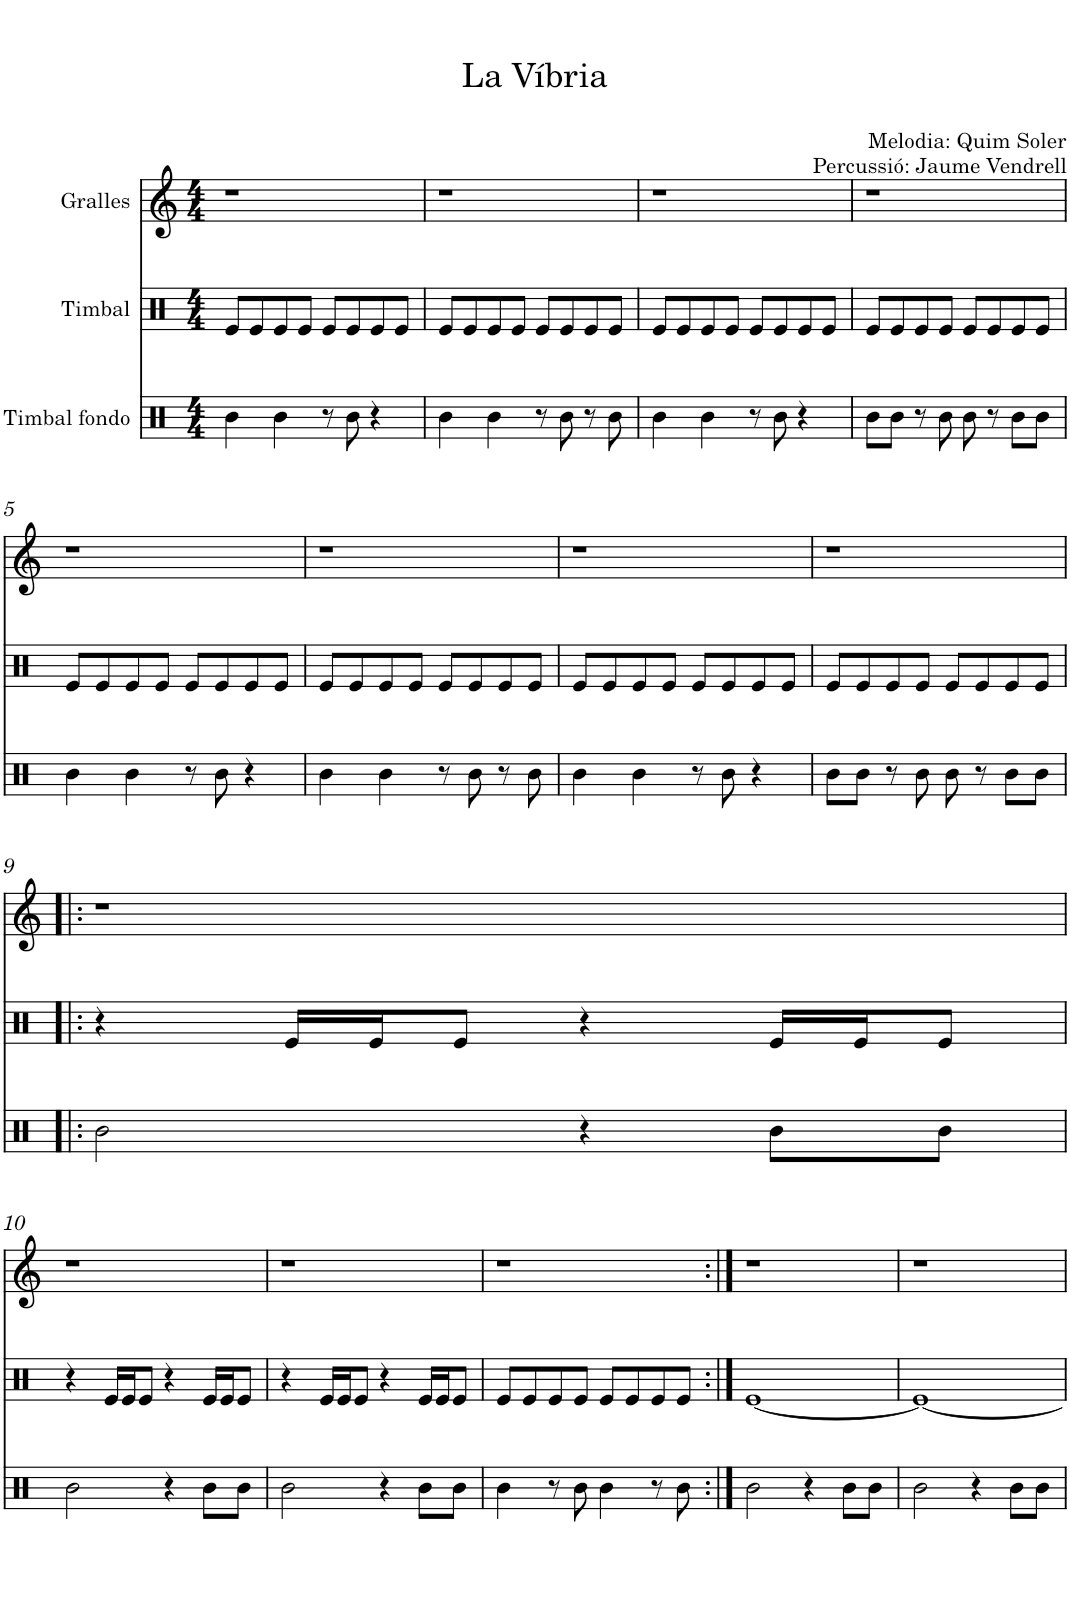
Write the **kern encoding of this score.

**kern	**kern	**kern
*part3	*part2	*part1
*staff3	*staff2	*staff1
*I"Timbal fondo	*I"Timbal	*I"Gralles
*clefX	*clefX	*clefG2
*k[]	*k[]	*k[]
*M4/4	*M4/4	*M4/4
=1	=1	=1
4b\	8e/L	1r
.	8e/	.
4b\	8e/	.
.	8e/J	.
8r	8e/L	.
8b\	8e/	.
4r	8e/	.
.	8e/J	.
=2	=2	=2
4b\	8e/L	1r
.	8e/	.
4b\	8e/	.
.	8e/J	.
8r	8e/L	.
8b\	8e/	.
8r	8e/	.
8b\	8e/J	.
=3	=3	=3
4b\	8e/L	1r
.	8e/	.
4b\	8e/	.
.	8e/J	.
8r	8e/L	.
8b\	8e/	.
4r	8e/	.
.	8e/J	.
=4	=4	=4
8b\L	8e/L	1r
8b\J	8e/	.
8r	8e/	.
8b\	8e/J	.
8b\	8e/L	.
8r	8e/	.
8b\L	8e/	.
8b\J	8e/J	.
!!LO:LB:g=z
=5	=5	=5
4b\	8e/L	1r
.	8e/	.
4b\	8e/	.
.	8e/J	.
8r	8e/L	.
8b\	8e/	.
4r	8e/	.
.	8e/J	.
=6	=6	=6
4b\	8e/L	1r
.	8e/	.
4b\	8e/	.
.	8e/J	.
8r	8e/L	.
8b\	8e/	.
8r	8e/	.
8b\	8e/J	.
=7	=7	=7
4b\	8e/L	1r
.	8e/	.
4b\	8e/	.
.	8e/J	.
8r	8e/L	.
8b\	8e/	.
4r	8e/	.
.	8e/J	.
=8	=8	=8
8b\L	8e/L	1r
8b\J	8e/	.
8r	8e/	.
8b\	8e/J	.
8b\	8e/L	.
8r	8e/	.
8b\L	8e/	.
8b\J	8e/J	.
!!LO:LB:g=z
=9!|:	=9!|:	=9!|:
2b\	4r	1r
.	16e/LL	.
.	16e/J	.
.	8e/J	.
4r	4r	.
8b\L	16e/LL	.
.	16e/J	.
8b\J	8e/J	.
!!LO:LB:g=z
=10	=10	=10
2b\	4r	1r
.	16e/LL	.
.	16e/J	.
.	8e/J	.
4r	4r	.
8b\L	16e/LL	.
.	16e/J	.
8b\J	8e/J	.
=11	=11	=11
2b\	4r	1r
.	16e/LL	.
.	16e/J	.
.	8e/J	.
4r	4r	.
8b\L	16e/LL	.
.	16e/J	.
8b\J	8e/J	.
=12	=12	=12
4b\	8e/L	1r
.	8e/	.
8r	8e/	.
8b\	8e/J	.
4b\	8e/L	.
.	8e/	.
8r	8e/	.
8b\	8e/J	.
=13:|!	=13:|!	=13:|!
2b\	[1e	1r
4r	.	.
8b\L	.	.
8b\J	.	.
=14	=14	=14
2b\	1e_	1r
4r	.	.
8b\L	.	.
8b\J	.	.
=	=	=
*-	*-	*-
